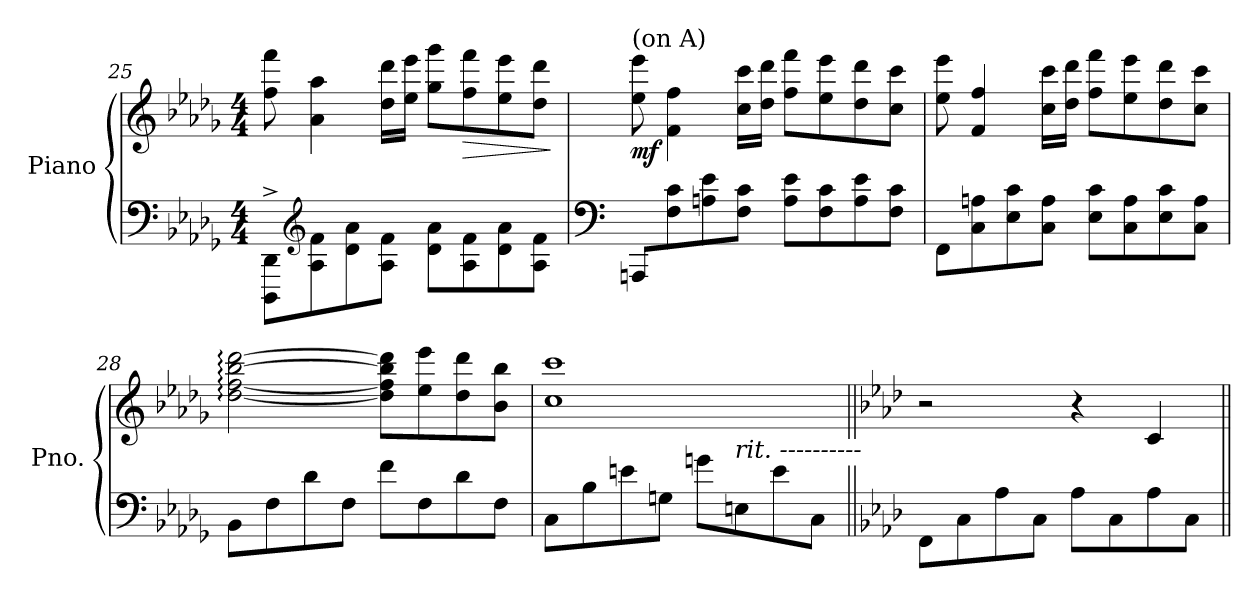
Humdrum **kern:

**kern	**kern	**dynam
*part1	*part1	*part1
*staff2	*staff1	*staff1/2
*I"Piano	*	*
*I'Pno.	*	*
!!LO:PB:g=z
*clefF4	*clefG2	*
*k[b-e-a-d-g-]	*k[b-e-a-d-g-]	*
*M4/4	*M4/4	*
=25	=25	=25
8DDD-\^ 8DD-\^L	8ff\ 8fff\	.
*clefG2	*	*
8A-\ 8f\	4a-\ 4aa-\	.
8d-\ 8a-\	.	.
8A-\ 8f\J	16dd-\ 16ddd-\LL	.
.	16ee-\ 16eee-\JJ	.
8d-\ 8a-\L	8gg-\ 8ggg-\L	.
!	!	!LO:HP:b
8A-\ 8f\	8ff\ 8fff\	>
8d-\ 8a-\	8ee-\ 8eee-\	.
8A-\ 8f\J	8dd-\ 8ddd-\J	.
.	.	]
=26	=26	=26
*clefF4	*	*
!	!LO:TX:a:t=(on A)	!
!	!	!LO:DY:b
8AAAn/L	8ee-\ 8eee-\	mf
8F\ 8c\	4f\ 4ff\	.
8An\ 8e-\	.	.
8F\ 8c\J	16cc\ 16ccc\LL	.
.	16dd-\ 16ddd-\JJ	.
8A\ 8e-\L	8ff\ 8fff\L	.
8F\ 8c\	8ee-\ 8eee-\	.
8A\ 8e-\	8dd-\ 8ddd-\	.
8F\ 8c\J	8cc\ 8ccc\J	.
=27	=27	=27
8FF\L	8ee-\ 8eee-\	.
8C\ 8An\	4f/ 4ff/	.
8E-\ 8c\	.	.
8C\ 8A\J	16cc\ 16ccc\LL	.
.	16dd-\ 16ddd-\JJ	.
8E-\ 8c\L	8ff\ 8fff\L	.
8C\ 8A\	8ee-\ 8eee-\	.
8E-\ 8c\	8dd-\ 8ddd-\	.
8C\ 8A\J	8cc\ 8ccc\J	.
!!LO:LB:g=z
=28	=28	=28
8BB-\L	[2dd-\: [2ff\: [2bb-\: [2ddd-\:	.
8F\	.	.
8d-\	.	.
8F\J	.	.
8f\L	8dd-\] 8ff\] 8bb-\] 8ddd-\]L	.
8F\	8ee-\ 8eee-\	.
8d-\	8dd-\ 8ddd-\	.
8F\J	8b-\ 8bb-\J	.
=29	=29	=29
8C\L	1cc 1ccc	.
8B-\	.	.
8en\	.	.
8Gn\J	.	.
8gn\L	.	.
!LO:TX:a:i:t=rit. ----------	!	!
8En\	.	.
8e\	.	.
8C\J	.	.
=30||	=30||	=30||
*k[b-e-a-d-]	*k[b-e-a-d-]	*
8FF\L	2r	.
8C\	.	.
8A-\	.	.
8C\J	.	.
8A-\L	4r	.
8C\	.	.
8A-\	4c/	.
8C\J	.	.
=||	=||	=||
*-	*-	*-
